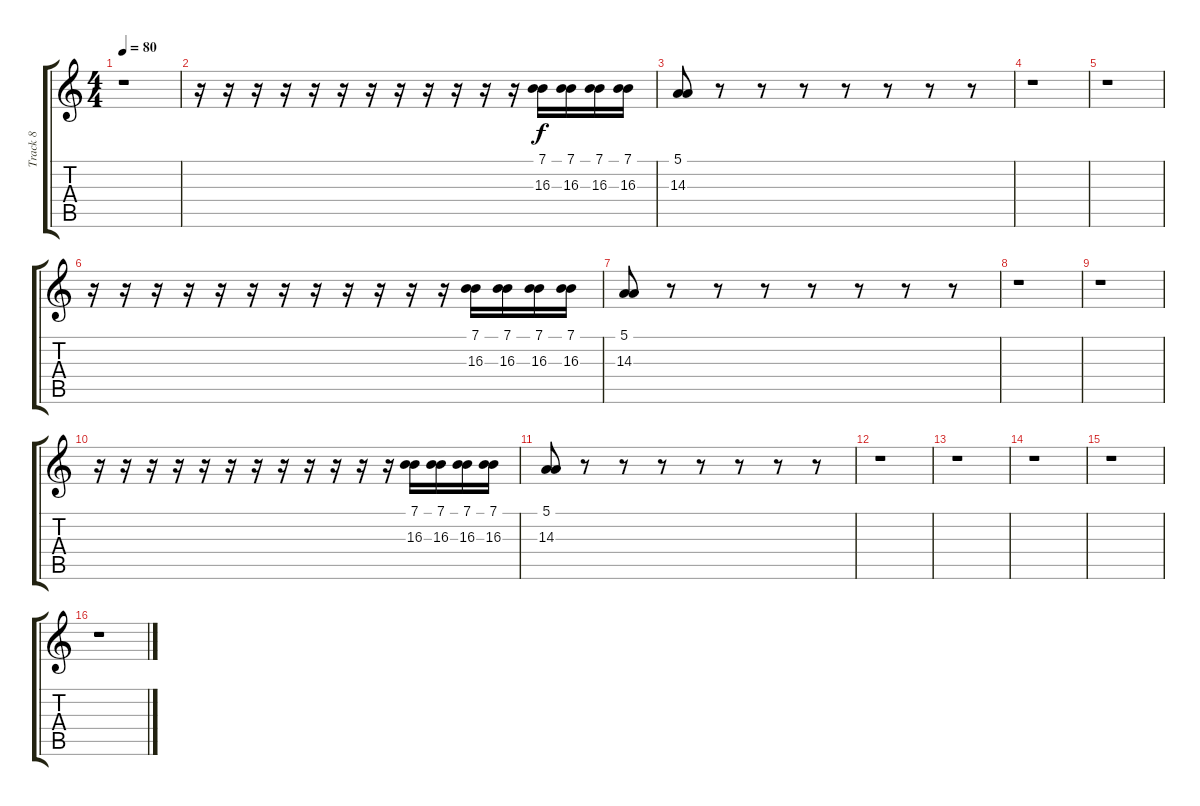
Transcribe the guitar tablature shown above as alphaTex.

\track ("Track 8" "Track 8") {instrument lead1square}
\staff {score tabs}
\tuning (E4 B3 G3 D3 A2 E2) {hide}
\ts (4 4)
\tempo 80
\clef g2
\ks c
r.1{dy f} |
r.16 r.16 r.16 r.16 r.16 r.16 r.16 r.16 r.16 r.16 r.16 r.16 (7.1 16.3).16 (7.1 16.3).16 (7.1 16.3).16 (7.1 16.3).16 |
(5.1 14.3).8 r.8 r.8 r.8 r.8 r.8 r.8 r.8 |
r.1 |
r.1 |
r.16 r.16 r.16 r.16 r.16 r.16 r.16 r.16 r.16 r.16 r.16 r.16 (7.1 16.3).16 (7.1 16.3).16 (7.1 16.3).16 (7.1 16.3).16 |
(5.1 14.3).8 r.8 r.8 r.8 r.8 r.8 r.8 r.8 |
r.1 |
r.1 |
r.16 r.16 r.16 r.16 r.16 r.16 r.16 r.16 r.16 r.16 r.16 r.16 (7.1 16.3).16 (7.1 16.3).16 (7.1 16.3).16 (7.1 16.3).16 |
(5.1 14.3).8 r.8 r.8 r.8 r.8 r.8 r.8 r.8 |
r.1 |
r.1 |
r.1 |
r.1 |
r.1
